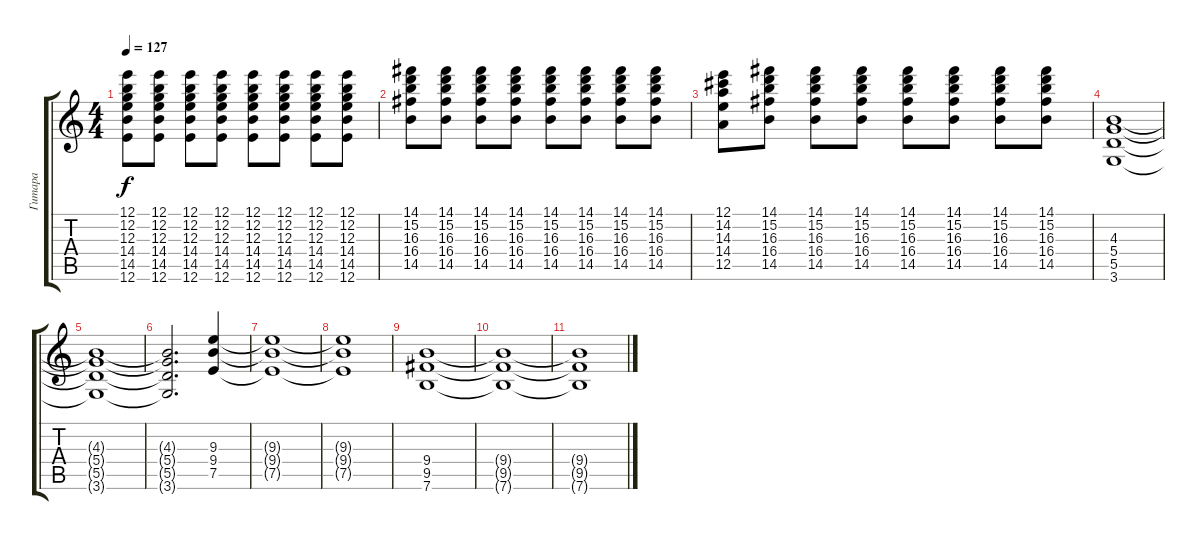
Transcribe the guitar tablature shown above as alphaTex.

\track ("Гитара" "Гитара") {instrument electricguitarclean}
\staff {score tabs}
\tuning (E4 B3 G3 D3 A2 E2) {hide}
\ts (4 4)
\tempo 127
\clef g2
\ks c
(12.1 12.2 12.3 14.4 14.5 12.6).8{dy f} (12.1 12.2 12.3 14.4 14.5 12.6).8 (12.1 12.2 12.3 14.4 14.5 12.6).8 (12.1 12.2 12.3 14.4 14.5 12.6).8 (12.1 12.2 12.3 14.4 14.5 12.6).8 (12.1 12.2 12.3 14.4 14.5 12.6).8 (12.1 12.2 12.3 14.4 14.5 12.6).8 (12.1 12.2 12.3 14.4 14.5 12.6).8 |
(14.1 15.2 16.3 16.4 14.5).8 (14.1 15.2 16.3 16.4 14.5).8 (14.1 15.2 16.3 16.4 14.5).8 (14.1 15.2 16.3 16.4 14.5).8 (14.1 15.2 16.3 16.4 14.5).8 (14.1 15.2 16.3 16.4 14.5).8 (14.1 15.2 16.3 16.4 14.5).8 (14.1 15.2 16.3 16.4 14.5).8 |
(12.1 14.2 14.3 14.4 12.5).8 (14.1 15.2 16.3 16.4 14.5).8 (14.1 15.2 16.3 16.4 14.5).8 (14.1 15.2 16.3 16.4 14.5).8 (14.1 15.2 16.3 16.4 14.5).8 (14.1 15.2 16.3 16.4 14.5).8 (14.1 15.2 16.3 16.4 14.5).8 (14.1 15.2 16.3 16.4 14.5).8 |
(4.3 5.4 5.5 3.6).1 |
(4.3{t} 5.4{t} 5.5{t} 3.6{t}).1 |
(4.3{t} 5.4{t} 5.5{t} 3.6{t}).2{d} (9.3 9.4 7.5).4 |
(9.3{t} 9.4{t} 7.5{t}).1 |
(9.3{t} 9.4{t} 7.5{t}).1 |
(9.4 9.5 7.6).1 |
(9.4{t} 9.5{t} 7.6{t}).1 |
(9.4{t} 9.5{t} 7.6{t}).1
